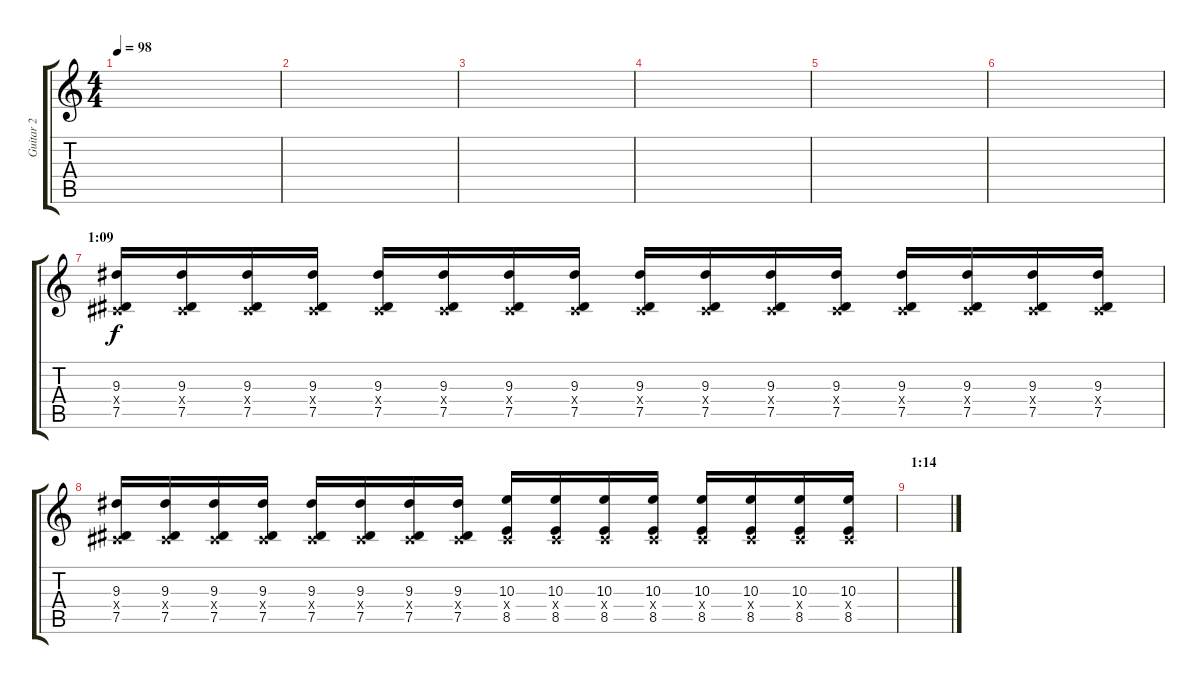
\track ("Guitar 2" "Guitar 2") {instrument distortionguitar}
\staff {score tabs}
\tuning (Eb4 Bb3 Gb3 Db3 Ab2 Db2) {hide}
\ts (4 4)
\tempo 98
\clef g2
\ks c
|
|
|
|
|
|
\section ("" "1:09")
(9.3 0.4{x} 7.5).16 (9.3 0.4{x} 7.5).16 (9.3 0.4{x} 7.5).16 (9.3 0.4{x} 7.5).16 (9.3 0.4{x} 7.5).16 (9.3 0.4{x} 7.5).16 (9.3 0.4{x} 7.5).16 (9.3 0.4{x} 7.5).16 (9.3 0.4{x} 7.5).16 (9.3 0.4{x} 7.5).16 (9.3 0.4{x} 7.5).16 (9.3 0.4{x} 7.5).16 (9.3 0.4{x} 7.5).16 (9.3 0.4{x} 7.5).16 (9.3 0.4{x} 7.5).16 (9.3 0.4{x} 7.5).16 |
(9.3 0.4{x} 7.5).16 (9.3 0.4{x} 7.5).16 (9.3 0.4{x} 7.5).16 (9.3 0.4{x} 7.5).16 (9.3 0.4{x} 7.5).16 (9.3 0.4{x} 7.5).16 (9.3 0.4{x} 7.5).16 (9.3 0.4{x} 7.5).16 (10.3 0.4{x} 8.5).16 (10.3 0.4{x} 8.5).16 (10.3 0.4{x} 8.5).16 (10.3 0.4{x} 8.5).16 (10.3 0.4{x} 8.5).16 (10.3 0.4{x} 8.5).16 (10.3 0.4{x} 8.5).16 (10.3 0.4{x} 8.5).16 |
\section ("" "1:14")
